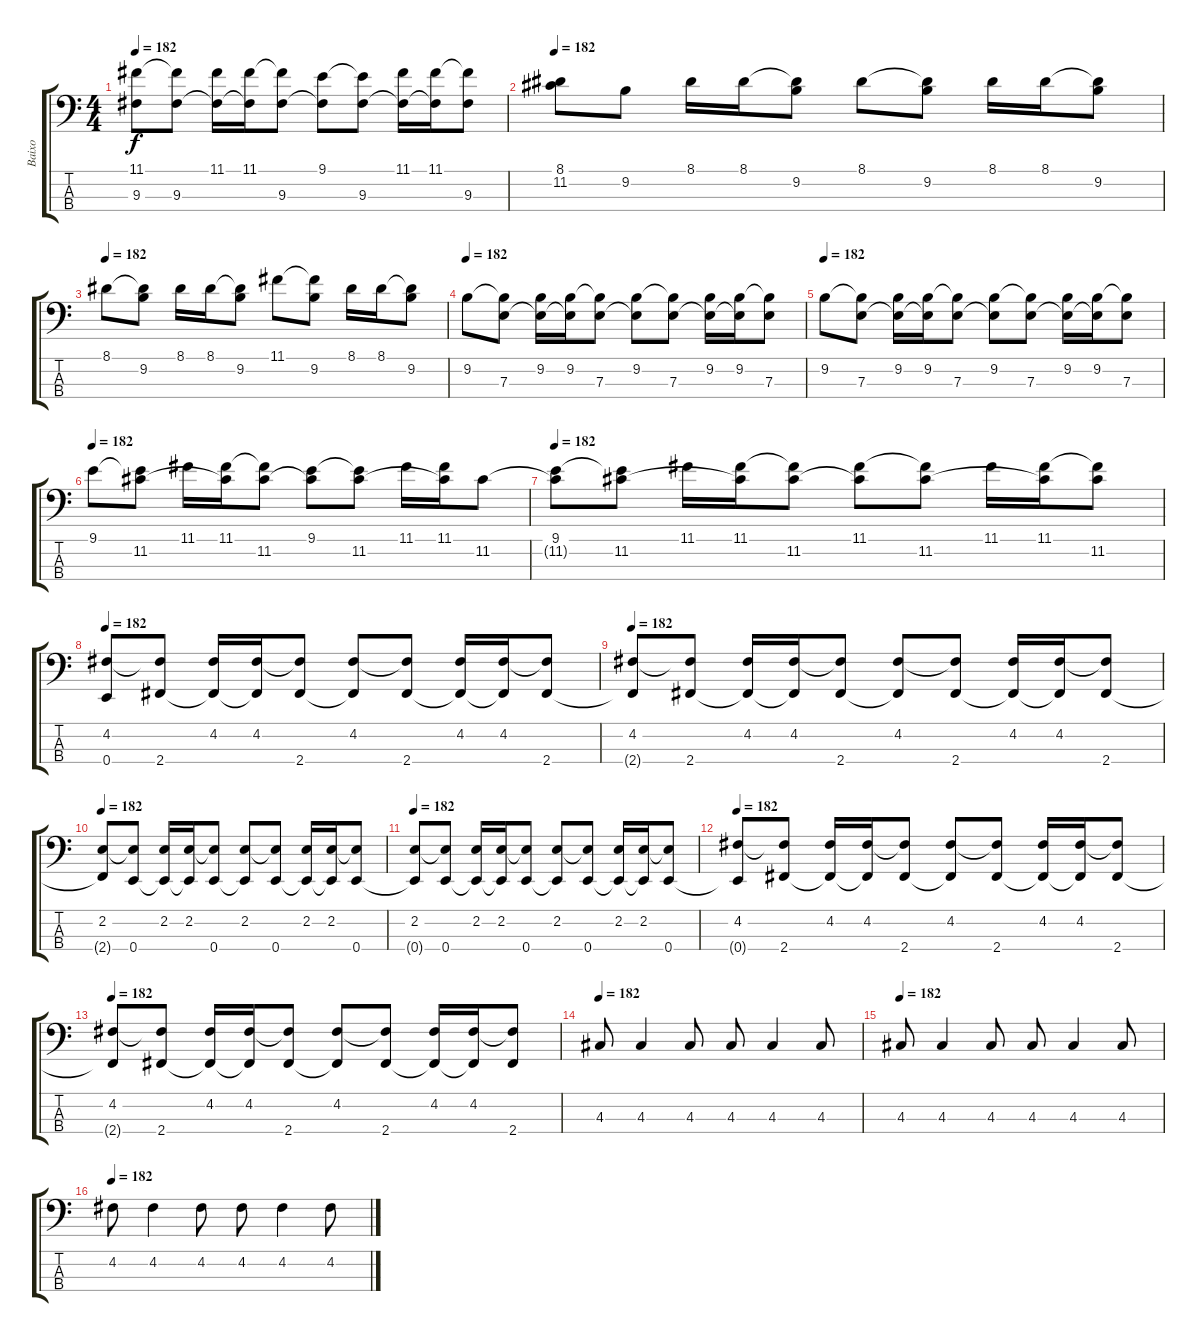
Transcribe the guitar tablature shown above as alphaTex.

\track ("Baixo" "Baixo") {instrument electricbasspick}
\staff {score tabs}
\tuning (G2 D2 A1 E1) {hide}
\ts (4 4)
\tempo 182
\clef f4
\ks c
(11.1 9.3{t}).8{dy f} (11.1{t} 9.3).8 (11.1 9.3{t}).16 (11.1 9.3{t}).16 (11.1{t} 9.3).8 (9.1 9.3{t}).8 (9.1{t} 9.3).8 (11.1 9.3{t}).16 (11.1 9.3{t}).16 (11.1{t} 9.3).8 |
\tempo 182
(8.1 11.2{t}).8 9.2.8 8.1.16 8.1.16 (8.1{t} 9.2).8 8.1.8 (8.1{t} 9.2).8 8.1.16 8.1.16 (8.1{t} 9.2).8 |
\tempo 182
8.1.8 (8.1{t} 9.2).8 8.1.16 8.1.16 (8.1{t} 9.2).8 11.1.8 (11.1{t} 9.2).8 8.1.16 8.1.16 (8.1{t} 9.2).8 |
\tempo 182
9.2.8 (9.2{t} 7.3).8 (9.2 7.3{t}).16 (9.2 7.3{t}).16 (9.2{t} 7.3).8 (9.2 7.3{t}).8 (9.2{t} 7.3).8 (9.2 7.3{t}).16 (9.2 7.3{t}).16 (9.2{t} 7.3).8 |
\tempo 182
9.2.8 (9.2{t} 7.3).8 (9.2 7.3{t}).16 (9.2 7.3{t}).16 (9.2{t} 7.3).8 (9.2 7.3{t}).8 (9.2{t} 7.3).8 (9.2 7.3{t}).16 (9.2 7.3{t}).16 (9.2{t} 7.3).8 |
\tempo 182
9.1.8 (9.1{t} 11.2).8 11.1.16 (11.1 11.2{t}).16 (11.1{t} 11.2).8 (9.1 11.2{t}).8 (9.1{t} 11.2).8 11.1.16 (11.1 11.2{t}).16 11.2.8 |
\tempo 182
(9.1 11.2{t}).8 (9.1{t} 11.2).8 11.1.16 (11.1 11.2{t}).16 (11.1{t} 11.2).8 (11.1 11.2{t}).8 (11.1{t} 11.2).8 11.1.16 (11.1 11.2{t}).16 (11.1{t} 11.2).8 |
\tempo 182
(4.2 0.4).8 (4.2{t} 2.4).8 (4.2 2.4{t}).16 (4.2 2.4{t}).16 (4.2{t} 2.4).8 (4.2 2.4{t}).8 (4.2{t} 2.4).8 (4.2 2.4{t}).16 (4.2 2.4{t}).16 (4.2{t} 2.4).8 |
\tempo 182
(4.2 2.4{t}).8 (4.2{t} 2.4).8 (4.2 2.4{t}).16 (4.2 2.4{t}).16 (4.2{t} 2.4).8 (4.2 2.4{t}).8 (4.2{t} 2.4).8 (4.2 2.4{t}).16 (4.2 2.4{t}).16 (4.2{t} 2.4).8 |
\tempo 182
(2.2 2.4{t}).8 (2.2{t} 0.4).8 (2.2 0.4{t}).16 (2.2 0.4{t}).16 (2.2{t} 0.4).8 (2.2 0.4{t}).8 (2.2{t} 0.4).8 (2.2 0.4{t}).16 (2.2 0.4{t}).16 (2.2{t} 0.4).8 |
\tempo 182
(2.2 0.4{t}).8 (2.2{t} 0.4).8 (2.2 0.4{t}).16 (2.2 0.4{t}).16 (2.2{t} 0.4).8 (2.2 0.4{t}).8 (2.2{t} 0.4).8 (2.2 0.4{t}).16 (2.2 0.4{t}).16 (2.2{t} 0.4).8 |
\tempo 182
(4.2 0.4{t}).8 (4.2{t} 2.4).8 (4.2 2.4{t}).16 (4.2 2.4{t}).16 (4.2{t} 2.4).8 (4.2 2.4{t}).8 (4.2{t} 2.4).8 (4.2 2.4{t}).16 (4.2 2.4{t}).16 (4.2{t} 2.4).8 |
\tempo 182
(4.2 2.4{t}).8 (4.2{t} 2.4).8 (4.2 2.4{t}).16 (4.2 2.4{t}).16 (4.2{t} 2.4).8 (4.2 2.4{t}).8 (4.2{t} 2.4).8 (4.2 2.4{t}).16 (4.2 2.4{t}).16 (4.2{t} 2.4).8 |
\tempo 182
4.3.8{instrument electricbasspick} 4.3.4 4.3.8 4.3.8 4.3.4 4.3.8 |
\tempo 182
4.3.8 4.3.4 4.3.8 4.3.8 4.3.4 4.3.8 |
\tempo 182
4.2.8 4.2.4 4.2.8 4.2.8 4.2.4 4.2.8
